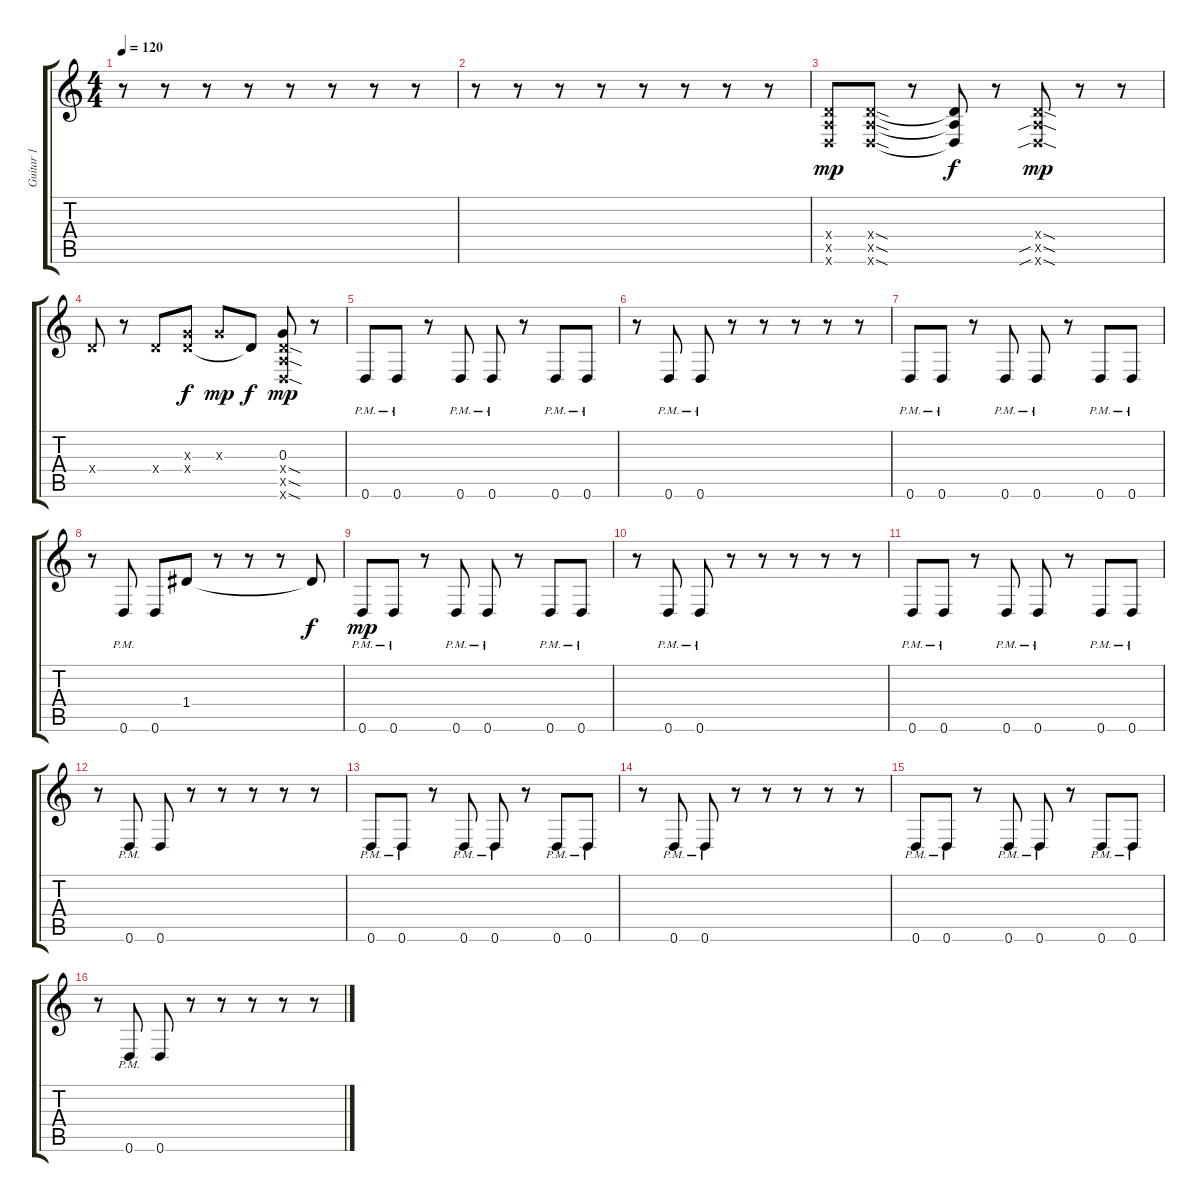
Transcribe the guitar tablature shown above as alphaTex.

\track ("Guitar 1" "Guitar 1") {instrument distortionguitar}
\staff {score tabs}
\tuning (E4 B3 G3 D3 A2 D2) {hide}
\ts (4 4)
\tempo 120
\clef g2
\ks c
r.8{dy pp} r.8 r.8 r.8 r.8 r.8 r.8 r.8 |
r.8 r.8 r.8 r.8 r.8 r.8 r.8 r.8 |
(0.4{x} 0.5{x} 0.6{x}).8{dy mp} (0.4{sod x} 0.5{sod x} 0.6{sod x}).8 r.8 (0.4{t} 0.5{t} 0.6{t}).8{dy f} r.8 (0.4{sod x} 0.5{sib sod x} 0.6{sib sod x}).8{dy mp} r.8 r.8 |
0.4{x}.8 r.8 0.4{x}.8 (0.3{x} 0.4{x}).8{dy f} 0.3{x}.8{dy mp} 0.4{t}.8{dy f} (0.3 0.4{sod x} 0.5{sod x} 0.6{sod x}).8{dy mp} r.8 |
0.6{pm}.8 0.6{pm}.8 r.8 0.6{pm}.8 0.6{pm}.8 r.8 0.6{pm}.8 0.6{pm}.8 |
r.8 0.6{pm}.8 0.6{pm}.8 r.8 r.8 r.8 r.8 r.8 |
0.6{pm}.8 0.6{pm}.8 r.8 0.6{pm}.8 0.6{pm}.8 r.8 0.6{pm}.8 0.6{pm}.8 |
r.8 0.6{pm}.8 0.6.8 1.4.8 r.8 r.8 r.8 1.4{t}.8{dy f} |
0.6{pm}.8{dy mp} 0.6{pm}.8 r.8 0.6{pm}.8 0.6{pm}.8 r.8 0.6{pm}.8 0.6{pm}.8 |
r.8 0.6{pm}.8 0.6{pm}.8 r.8 r.8 r.8 r.8 r.8 |
0.6{pm}.8 0.6{pm}.8 r.8 0.6{pm}.8 0.6{pm}.8 r.8 0.6{pm}.8 0.6{pm}.8 |
r.8 0.6{pm}.8 0.6.8 r.8 r.8 r.8 r.8 r.8 |
0.6{pm}.8 0.6{pm}.8 r.8 0.6{pm}.8 0.6{pm}.8 r.8 0.6{pm}.8 0.6{pm}.8 |
r.8 0.6{pm}.8 0.6{pm}.8 r.8 r.8 r.8 r.8 r.8 |
0.6{pm}.8 0.6{pm}.8 r.8 0.6{pm}.8 0.6{pm}.8 r.8 0.6{pm}.8 0.6{pm}.8 |
r.8 0.6{pm}.8 0.6.8 r.8 r.8 r.8 r.8 r.8
